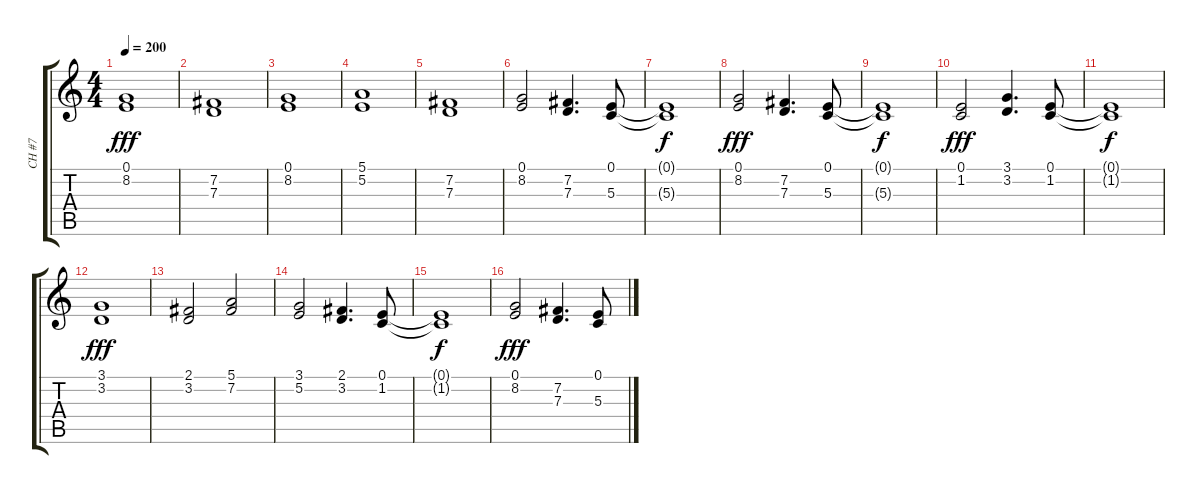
\track ("CH #7" "CH #7") {instrument choiraahs}
\staff {score tabs}
\tuning (E4 B3 G3 D3 A2 E2) {hide}
\ts (4 4)
\tempo 200
\clef g2
\ks c
(0.1 8.2).1{dy fff} |
(7.2 7.3).1 |
(0.1 8.2).1 |
(5.1 5.2).1 |
(7.2 7.3).1 |
(0.1 8.2).2 (7.2 7.3).4{d} (0.1 5.3).8 |
(0.1{t} 5.3{t}).1{dy f} |
(0.1 8.2).2{dy fff} (7.2 7.3).4{d} (0.1 5.3).8 |
(0.1{t} 5.3{t}).1{dy f} |
(0.1 1.2).2{dy fff} (3.1 3.2).4{d} (0.1 1.2).8 |
(0.1{t} 1.2{t}).1{dy f} |
(3.1 3.2).1{dy fff} |
(2.1 3.2).2 (5.1 7.2).2 |
(3.1 5.2).2 (2.1 3.2).4{d} (0.1 1.2).8 |
(0.1{t} 1.2{t}).1{dy f} |
(0.1 8.2).2{dy fff} (7.2 7.3).4{d} (0.1 5.3).8
